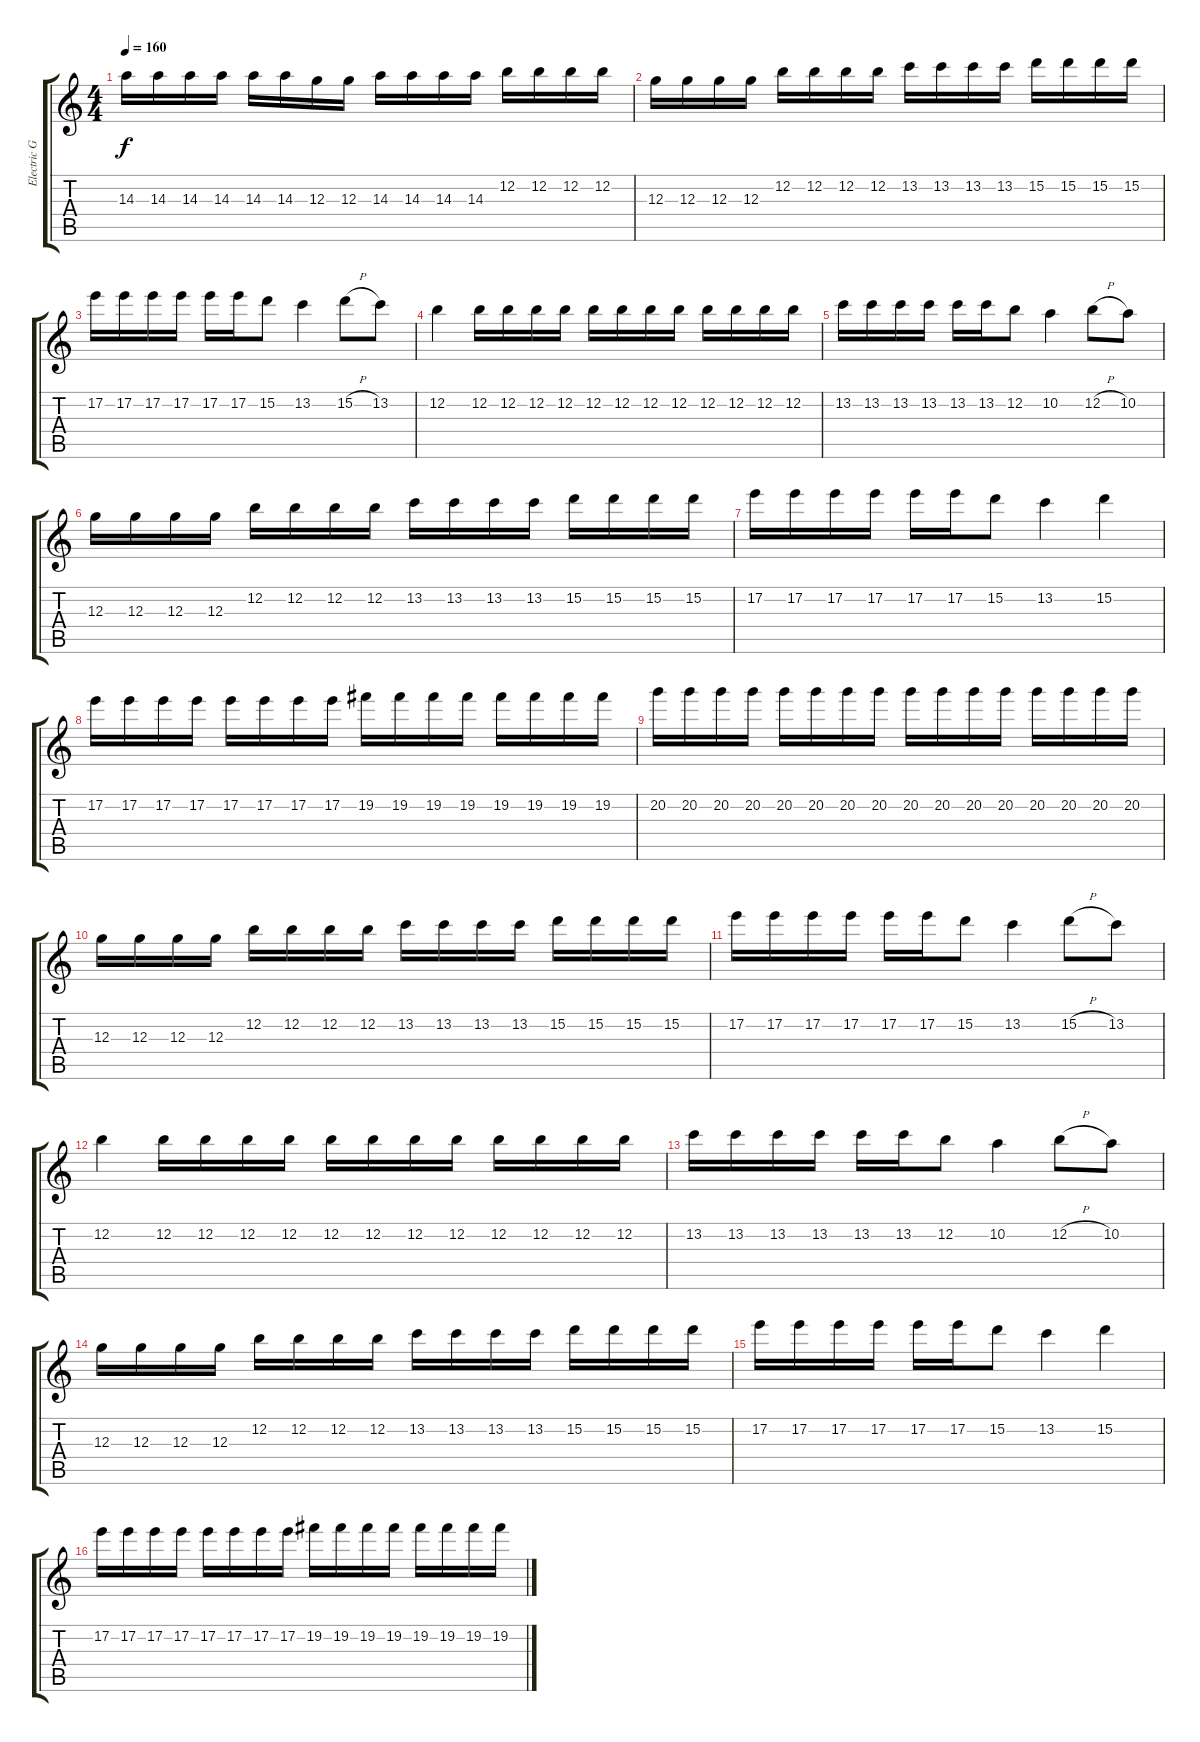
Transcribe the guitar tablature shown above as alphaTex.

\track ("Electric Guitar" "Electric G") {instrument overdrivenguitar}
\staff {score tabs}
\tuning (E4 B3 G3 D3 A2 E2) {hide}
\ts (4 4)
\tempo 160
\clef g2
\ks c
14.3.16{dy f} 14.3.16 14.3.16 14.3.16 14.3.16 14.3.16 12.3.16 12.3.16 14.3.16 14.3.16 14.3.16 14.3.16 12.2.16 12.2.16 12.2.16 12.2.16 |
12.3.16 12.3.16 12.3.16 12.3.16 12.2.16 12.2.16 12.2.16 12.2.16 13.2.16 13.2.16 13.2.16 13.2.16 15.2.16 15.2.16 15.2.16 15.2.16 |
17.2.16 17.2.16 17.2.16 17.2.16 17.2.16 17.2.16 15.2.8 13.2.4 15.2{h}.8 13.2.8 |
12.2.4 12.2.16 12.2.16 12.2.16 12.2.16 12.2.16 12.2.16 12.2.16 12.2.16 12.2.16 12.2.16 12.2.16 12.2.16 |
13.2.16 13.2.16 13.2.16 13.2.16 13.2.16 13.2.16 12.2.8 10.2.4 12.2{h}.8 10.2.8 |
12.3.16 12.3.16 12.3.16 12.3.16 12.2.16 12.2.16 12.2.16 12.2.16 13.2.16 13.2.16 13.2.16 13.2.16 15.2.16 15.2.16 15.2.16 15.2.16 |
17.2.16 17.2.16 17.2.16 17.2.16 17.2.16 17.2.16 15.2.8 13.2.4 15.2.4 |
17.2.16 17.2.16 17.2.16 17.2.16 17.2.16 17.2.16 17.2.16 17.2.16 19.2.16 19.2.16 19.2.16 19.2.16 19.2.16 19.2.16 19.2.16 19.2.16 |
20.2.16 20.2.16 20.2.16 20.2.16 20.2.16 20.2.16 20.2.16 20.2.16 20.2.16 20.2.16 20.2.16 20.2.16 20.2.16 20.2.16 20.2.16 20.2.16 |
12.3.16 12.3.16 12.3.16 12.3.16 12.2.16 12.2.16 12.2.16 12.2.16 13.2.16 13.2.16 13.2.16 13.2.16 15.2.16 15.2.16 15.2.16 15.2.16 |
17.2.16 17.2.16 17.2.16 17.2.16 17.2.16 17.2.16 15.2.8 13.2.4 15.2{h}.8 13.2.8 |
12.2.4 12.2.16 12.2.16 12.2.16 12.2.16 12.2.16 12.2.16 12.2.16 12.2.16 12.2.16 12.2.16 12.2.16 12.2.16 |
13.2.16 13.2.16 13.2.16 13.2.16 13.2.16 13.2.16 12.2.8 10.2.4 12.2{h}.8 10.2.8 |
12.3.16 12.3.16 12.3.16 12.3.16 12.2.16 12.2.16 12.2.16 12.2.16 13.2.16 13.2.16 13.2.16 13.2.16 15.2.16 15.2.16 15.2.16 15.2.16 |
17.2.16 17.2.16 17.2.16 17.2.16 17.2.16 17.2.16 15.2.8 13.2.4 15.2.4 |
17.2.16 17.2.16 17.2.16 17.2.16 17.2.16 17.2.16 17.2.16 17.2.16 19.2.16 19.2.16 19.2.16 19.2.16 19.2.16 19.2.16 19.2.16 19.2.16
